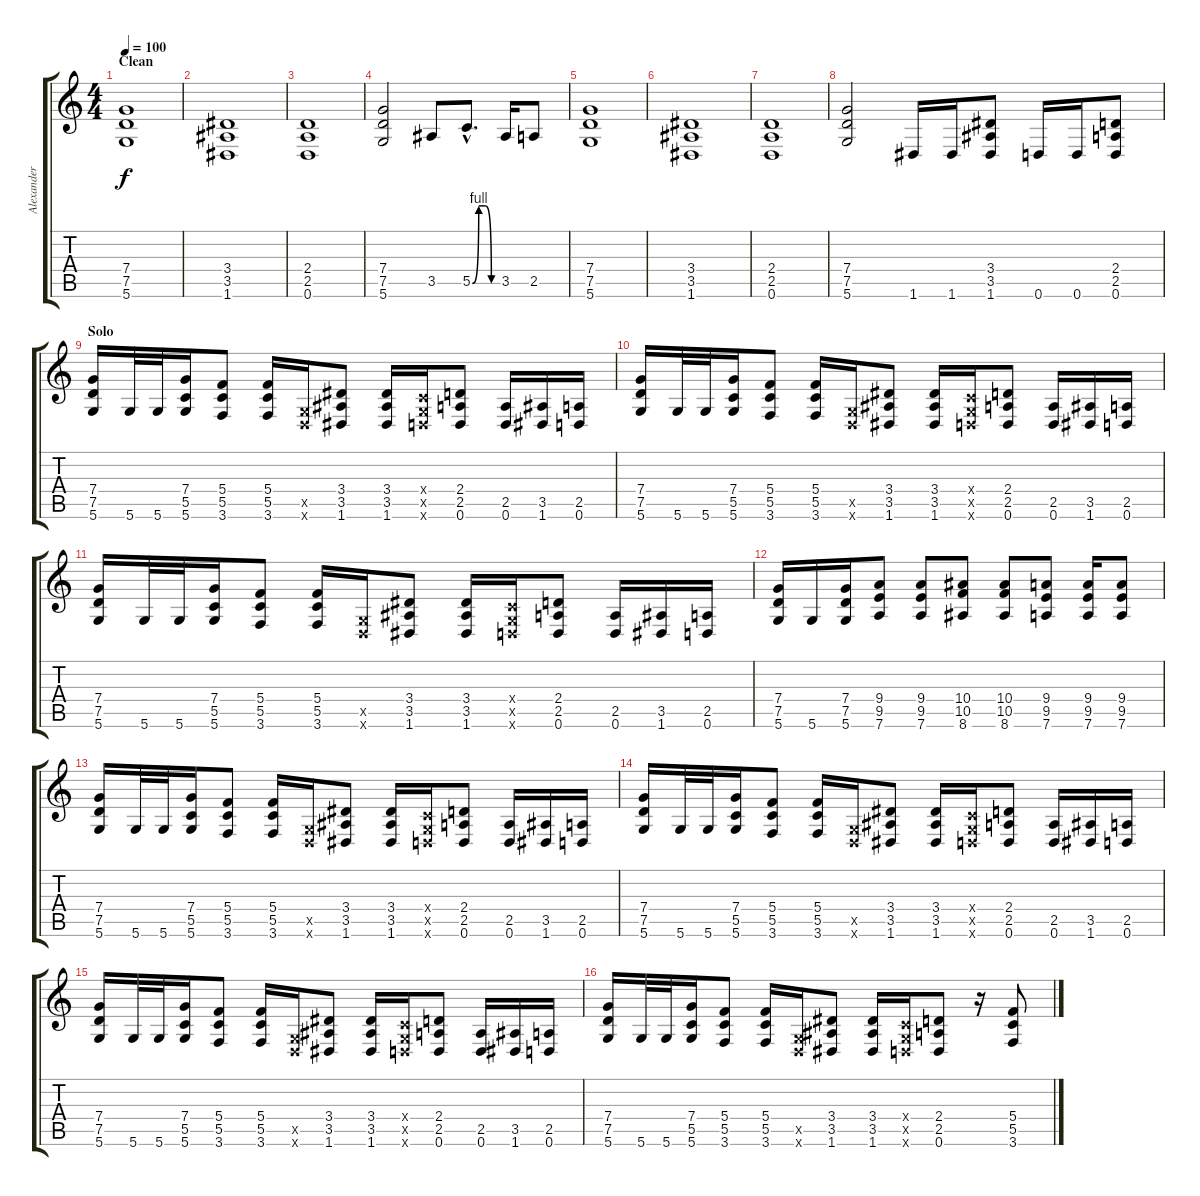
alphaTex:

\track ("Alexander" "Alexander") {instrument distortionguitar}
\staff {score tabs}
\tuning (D4 A3 F3 C3 G2 D2) {hide}
\ts (4 4)
\section ("" "Clean")
\tempo 100
\clef g2
\ks c
(7.4 7.5 5.6).1{dy f} |
(3.4 3.5 1.6).1 |
(2.4 2.5 0.6).1 |
(7.4 7.5 5.6).2 3.5.8 5.5{be (custom 0 0 15 4 30 4 45 0 60 0) hac}.8{d} 3.5.16 2.5.8 |
(7.4 7.5 5.6).1 |
(3.4 3.5 1.6).1 |
(2.4 2.5 0.6).1 |
(7.4 7.5 5.6).2 1.6.16 1.6.16 (3.4 3.5 1.6).8 0.6.16 0.6.16 (2.4 2.5 0.6).8 |
\section ("" "Solo")
(7.4 7.5 5.6).16 5.6.32 5.6.32 (7.4 5.5 5.6).16 (5.4 5.5 3.6).8 (5.4 5.5 3.6).16 (0.5{x} 0.6{x}).16 (3.4 3.5 1.6).8 (3.4 3.5 1.6).16 (0.4{x} 0.5{x} 0.6{x}).16 (2.4 2.5 0.6).8 (2.5 0.6).16 (3.5 1.6).16 (2.5 0.6).16 |
(7.4 7.5 5.6).16 5.6.32 5.6.32 (7.4 5.5 5.6).16 (5.4 5.5 3.6).8 (5.4 5.5 3.6).16 (0.5{x} 0.6{x}).16 (3.4 3.5 1.6).8 (3.4 3.5 1.6).16 (0.4{x} 0.5{x} 0.6{x}).16 (2.4 2.5 0.6).8 (2.5 0.6).16 (3.5 1.6).16 (2.5 0.6).16 |
(7.4 7.5 5.6).16 5.6.32 5.6.32 (7.4 5.5 5.6).16 (5.4 5.5 3.6).8 (5.4 5.5 3.6).16 (0.5{x} 0.6{x}).16 (3.4 3.5 1.6).8 (3.4 3.5 1.6).16 (0.4{x} 0.5{x} 0.6{x}).16 (2.4 2.5 0.6).8 (2.5 0.6).16 (3.5 1.6).16 (2.5 0.6).16 |
(7.4 7.5 5.6).16 5.6.16 (7.4 7.5 5.6).16 (9.4 9.5 7.6).8 (9.4 9.5 7.6).8 (10.4 10.5 8.6).8 (10.4 10.5 8.6).8 (9.4 9.5 7.6).8 (9.4 9.5 7.6).16 (9.4 9.5 7.6).8 |
(7.4 7.5 5.6).16 5.6.32 5.6.32 (7.4 5.5 5.6).16 (5.4 5.5 3.6).8 (5.4 5.5 3.6).16 (0.5{x} 0.6{x}).16 (3.4 3.5 1.6).8 (3.4 3.5 1.6).16 (0.4{x} 0.5{x} 0.6{x}).16 (2.4 2.5 0.6).8 (2.5 0.6).16 (3.5 1.6).16 (2.5 0.6).16 |
(7.4 7.5 5.6).16 5.6.32 5.6.32 (7.4 5.5 5.6).16 (5.4 5.5 3.6).8 (5.4 5.5 3.6).16 (0.5{x} 0.6{x}).16 (3.4 3.5 1.6).8 (3.4 3.5 1.6).16 (0.4{x} 0.5{x} 0.6{x}).16 (2.4 2.5 0.6).8 (2.5 0.6).16 (3.5 1.6).16 (2.5 0.6).16 |
(7.4 7.5 5.6).16 5.6.32 5.6.32 (7.4 5.5 5.6).16 (5.4 5.5 3.6).8 (5.4 5.5 3.6).16 (0.5{x} 0.6{x}).16 (3.4 3.5 1.6).8 (3.4 3.5 1.6).16 (0.4{x} 0.5{x} 0.6{x}).16 (2.4 2.5 0.6).8 (2.5 0.6).16 (3.5 1.6).16 (2.5 0.6).16 |
(7.4 7.5 5.6).16 5.6.32 5.6.32 (7.4 5.5 5.6).16 (5.4 5.5 3.6).8 (5.4 5.5 3.6).16 (0.5{x} 0.6{x}).16 (3.4 3.5 1.6).8 (3.4 3.5 1.6).16 (0.4{x} 0.5{x} 0.6{x}).16 (2.4 2.5 0.6).8 r.16 (5.4 5.5 3.6).8
